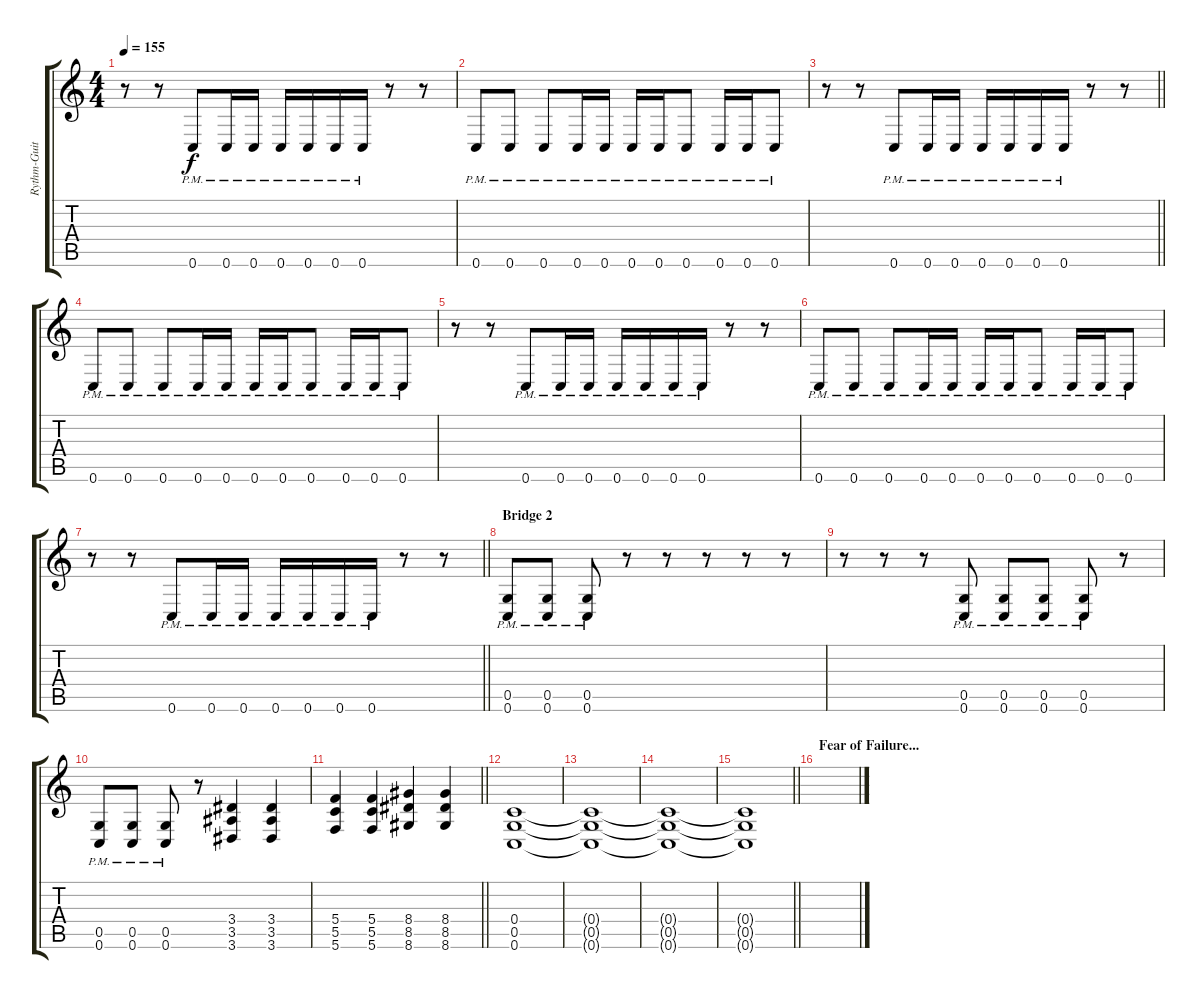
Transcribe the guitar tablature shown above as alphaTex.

\track ("Rythm-Guitar 1" "Rythm-Guit") {instrument distortionguitar}
\staff {score tabs}
\tuning (D4 A3 F3 C3 G2 C2) {hide}
\ts (4 4)
\tempo 155
\clef g2
\ks c
r.8{dy f} r.8 0.6{pm}.8 0.6{pm}.16 0.6{pm}.16 0.6{pm}.16 0.6{pm}.16 0.6{pm}.16 0.6{pm}.16 r.8 r.8 |
0.6{pm}.8 0.6{pm}.8 0.6{pm}.8 0.6{pm}.16 0.6{pm}.16 0.6{pm}.16 0.6{pm}.16 0.6{pm}.8 0.6{pm}.16 0.6{pm}.16 0.6{pm}.8 |
\barLineRight lightlight
r.8 r.8 0.6{pm}.8 0.6{pm}.16 0.6{pm}.16 0.6{pm}.16 0.6{pm}.16 0.6{pm}.16 0.6{pm}.16 r.8 r.8 |
0.6{pm}.8 0.6{pm}.8 0.6{pm}.8 0.6{pm}.16 0.6{pm}.16 0.6{pm}.16 0.6{pm}.16 0.6{pm}.8 0.6{pm}.16 0.6{pm}.16 0.6{pm}.8 |
r.8 r.8 0.6{pm}.8 0.6{pm}.16 0.6{pm}.16 0.6{pm}.16 0.6{pm}.16 0.6{pm}.16 0.6{pm}.16 r.8 r.8 |
0.6{pm}.8 0.6{pm}.8 0.6{pm}.8 0.6{pm}.16 0.6{pm}.16 0.6{pm}.16 0.6{pm}.16 0.6{pm}.8 0.6{pm}.16 0.6{pm}.16 0.6{pm}.8 |
\barLineRight lightlight
r.8 r.8 0.6{pm}.8 0.6{pm}.16 0.6{pm}.16 0.6{pm}.16 0.6{pm}.16 0.6{pm}.16 0.6{pm}.16 r.8 r.8 |
\section ("" "Bridge 2")
(0.5{pm} 0.6{pm}).8 (0.5{pm} 0.6{pm}).8 (0.5{pm} 0.6{pm}).8 r.8 r.8 r.8 r.8 r.8 |
r.8 r.8 r.8 (0.5{pm} 0.6{pm}).8 (0.5{pm} 0.6{pm}).8 (0.5{pm} 0.6{pm}).8 (0.5{pm} 0.6{pm}).8 r.8 |
(0.5{pm} 0.6{pm}).8 (0.5{pm} 0.6{pm}).8 (0.5{pm} 0.6{pm}).8 r.8 (3.4 3.5 3.6).4 (3.4 3.5 3.6).4 |
\barLineRight lightlight
(5.4 5.5 5.6).4 (5.4 5.5 5.6).4 (8.4 8.5 8.6).4 (8.4 8.5 8.6).4 |
\section ("" "")
(0.4 0.5 0.6).1 |
(0.4{t} 0.5{t} 0.6{t}).1{volume 12} |
(0.4{t} 0.5{t} 0.6{t}).1{volume 8} |
\barLineRight lightlight
(0.4{t} 0.5{t} 0.6{t}).1{volume 4} |
\section ("" "Fear of Failure...")
